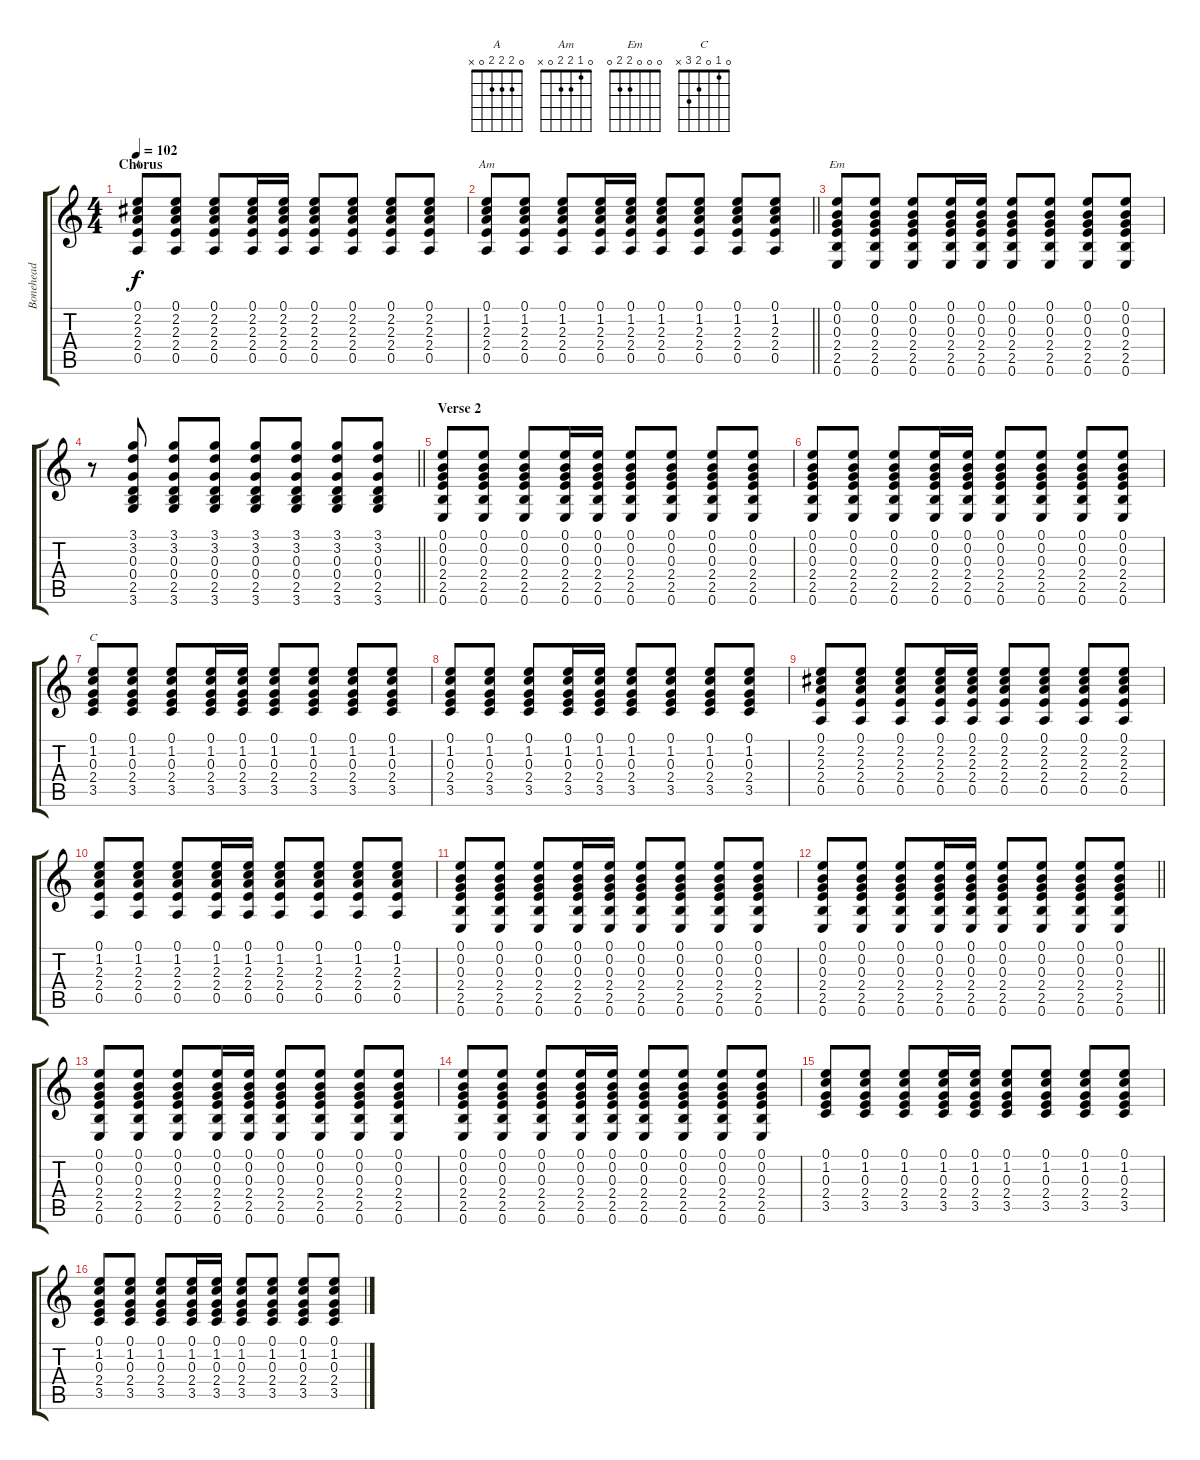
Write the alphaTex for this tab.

\track ("Bonehead" "Bonehead") {instrument distortionguitar}
\staff {score tabs}
\tuning (E4 B3 G3 D3 A2 E2) {hide}
\chord ("A" 0 2 2 2 0 x)
\chord ("Am" 0 1 2 2 0 x)
\chord ("Em" 0 0 0 2 2 0)
\chord ("C" 0 1 0 2 3 x)
\ts (4 4)
\section ("" "Chorus")
\tempo 102
\clef g2
\ks c
(0.1 2.2 2.3 2.4 0.5).8{ch "A" dy f} (0.1 2.2 2.3 2.4 0.5).8 (0.1 2.2 2.3 2.4 0.5).8 (0.1 2.2 2.3 2.4 0.5).16 (0.1 2.2 2.3 2.4 0.5).16 (0.1 2.2 2.3 2.4 0.5).8 (0.1 2.2 2.3 2.4 0.5).8 (0.1 2.2 2.3 2.4 0.5).8 (0.1 2.2 2.3 2.4 0.5).8 |
\barLineRight lightlight
(0.1 1.2 2.3 2.4 0.5).8{ch "Am"} (0.1 1.2 2.3 2.4 0.5).8 (0.1 1.2 2.3 2.4 0.5).8 (0.1 1.2 2.3 2.4 0.5).16 (0.1 1.2 2.3 2.4 0.5).16 (0.1 1.2 2.3 2.4 0.5).8 (0.1 1.2 2.3 2.4 0.5).8 (0.1 1.2 2.3 2.4 0.5).8 (0.1 1.2 2.3 2.4 0.5).8 |
(0.1 0.2 0.3 2.4 2.5 0.6).8{ch "Em"} (0.1 0.2 0.3 2.4 2.5 0.6).8 (0.1 0.2 0.3 2.4 2.5 0.6).8 (0.1 0.2 0.3 2.4 2.5 0.6).16 (0.1 0.2 0.3 2.4 2.5 0.6).16 (0.1 0.2 0.3 2.4 2.5 0.6).8 (0.1 0.2 0.3 2.4 2.5 0.6).8 (0.1 0.2 0.3 2.4 2.5 0.6).8 (0.1 0.2 0.3 2.4 2.5 0.6).8 |
\barLineRight lightlight
r.8 (3.1 3.2 0.3 0.4 2.5 3.6).8 (3.1 3.2 0.3 0.4 2.5 3.6).8 (3.1 3.2 0.3 0.4 2.5 3.6).8 (3.1 3.2 0.3 0.4 2.5 3.6).8 (3.1 3.2 0.3 0.4 2.5 3.6).8 (3.1 3.2 0.3 0.4 2.5 3.6).8 (3.1 3.2 0.3 0.4 2.5 3.6).8 |
\section ("" "Verse 2")
(0.1 0.2 0.3 2.4 2.5 0.6).8 (0.1 0.2 0.3 2.4 2.5 0.6).8 (0.1 0.2 0.3 2.4 2.5 0.6).8 (0.1 0.2 0.3 2.4 2.5 0.6).16 (0.1 0.2 0.3 2.4 2.5 0.6).16 (0.1 0.2 0.3 2.4 2.5 0.6).8 (0.1 0.2 0.3 2.4 2.5 0.6).8 (0.1 0.2 0.3 2.4 2.5 0.6).8 (0.1 0.2 0.3 2.4 2.5 0.6).8 |
(0.1 0.2 0.3 2.4 2.5 0.6).8 (0.1 0.2 0.3 2.4 2.5 0.6).8 (0.1 0.2 0.3 2.4 2.5 0.6).8 (0.1 0.2 0.3 2.4 2.5 0.6).16 (0.1 0.2 0.3 2.4 2.5 0.6).16 (0.1 0.2 0.3 2.4 2.5 0.6).8 (0.1 0.2 0.3 2.4 2.5 0.6).8 (0.1 0.2 0.3 2.4 2.5 0.6).8 (0.1 0.2 0.3 2.4 2.5 0.6).8 |
(0.1 1.2 0.3 2.4 3.5).8{ch "C"} (0.1 1.2 0.3 2.4 3.5).8 (0.1 1.2 0.3 2.4 3.5).8 (0.1 1.2 0.3 2.4 3.5).16 (0.1 1.2 0.3 2.4 3.5).16 (0.1 1.2 0.3 2.4 3.5).8 (0.1 1.2 0.3 2.4 3.5).8 (0.1 1.2 0.3 2.4 3.5).8 (0.1 1.2 0.3 2.4 3.5).8 |
(0.1 1.2 0.3 2.4 3.5).8 (0.1 1.2 0.3 2.4 3.5).8 (0.1 1.2 0.3 2.4 3.5).8 (0.1 1.2 0.3 2.4 3.5).16 (0.1 1.2 0.3 2.4 3.5).16 (0.1 1.2 0.3 2.4 3.5).8 (0.1 1.2 0.3 2.4 3.5).8 (0.1 1.2 0.3 2.4 3.5).8 (0.1 1.2 0.3 2.4 3.5).8 |
(0.1 2.2 2.3 2.4 0.5).8 (0.1 2.2 2.3 2.4 0.5).8 (0.1 2.2 2.3 2.4 0.5).8 (0.1 2.2 2.3 2.4 0.5).16 (0.1 2.2 2.3 2.4 0.5).16 (0.1 2.2 2.3 2.4 0.5).8 (0.1 2.2 2.3 2.4 0.5).8 (0.1 2.2 2.3 2.4 0.5).8 (0.1 2.2 2.3 2.4 0.5).8 |
(0.1 1.2 2.3 2.4 0.5).8 (0.1 1.2 2.3 2.4 0.5).8 (0.1 1.2 2.3 2.4 0.5).8 (0.1 1.2 2.3 2.4 0.5).16 (0.1 1.2 2.3 2.4 0.5).16 (0.1 1.2 2.3 2.4 0.5).8 (0.1 1.2 2.3 2.4 0.5).8 (0.1 1.2 2.3 2.4 0.5).8 (0.1 1.2 2.3 2.4 0.5).8 |
(0.1 0.2 0.3 2.4 2.5 0.6).8 (0.1 0.2 0.3 2.4 2.5 0.6).8 (0.1 0.2 0.3 2.4 2.5 0.6).8 (0.1 0.2 0.3 2.4 2.5 0.6).16 (0.1 0.2 0.3 2.4 2.5 0.6).16 (0.1 0.2 0.3 2.4 2.5 0.6).8 (0.1 0.2 0.3 2.4 2.5 0.6).8 (0.1 0.2 0.3 2.4 2.5 0.6).8 (0.1 0.2 0.3 2.4 2.5 0.6).8 |
\barLineRight lightlight
(0.1 0.2 0.3 2.4 2.5 0.6).8 (0.1 0.2 0.3 2.4 2.5 0.6).8 (0.1 0.2 0.3 2.4 2.5 0.6).8 (0.1 0.2 0.3 2.4 2.5 0.6).16 (0.1 0.2 0.3 2.4 2.5 0.6).16 (0.1 0.2 0.3 2.4 2.5 0.6).8 (0.1 0.2 0.3 2.4 2.5 0.6).8 (0.1 0.2 0.3 2.4 2.5 0.6).8 (0.1 0.2 0.3 2.4 2.5 0.6).8 |
(0.1 0.2 0.3 2.4 2.5 0.6).8 (0.1 0.2 0.3 2.4 2.5 0.6).8 (0.1 0.2 0.3 2.4 2.5 0.6).8 (0.1 0.2 0.3 2.4 2.5 0.6).16 (0.1 0.2 0.3 2.4 2.5 0.6).16 (0.1 0.2 0.3 2.4 2.5 0.6).8 (0.1 0.2 0.3 2.4 2.5 0.6).8 (0.1 0.2 0.3 2.4 2.5 0.6).8 (0.1 0.2 0.3 2.4 2.5 0.6).8 |
(0.1 0.2 0.3 2.4 2.5 0.6).8 (0.1 0.2 0.3 2.4 2.5 0.6).8 (0.1 0.2 0.3 2.4 2.5 0.6).8 (0.1 0.2 0.3 2.4 2.5 0.6).16 (0.1 0.2 0.3 2.4 2.5 0.6).16 (0.1 0.2 0.3 2.4 2.5 0.6).8 (0.1 0.2 0.3 2.4 2.5 0.6).8 (0.1 0.2 0.3 2.4 2.5 0.6).8 (0.1 0.2 0.3 2.4 2.5 0.6).8 |
(0.1 1.2 0.3 2.4 3.5).8 (0.1 1.2 0.3 2.4 3.5).8 (0.1 1.2 0.3 2.4 3.5).8 (0.1 1.2 0.3 2.4 3.5).16 (0.1 1.2 0.3 2.4 3.5).16 (0.1 1.2 0.3 2.4 3.5).8 (0.1 1.2 0.3 2.4 3.5).8 (0.1 1.2 0.3 2.4 3.5).8 (0.1 1.2 0.3 2.4 3.5).8 |
(0.1 1.2 0.3 2.4 3.5).8 (0.1 1.2 0.3 2.4 3.5).8 (0.1 1.2 0.3 2.4 3.5).8 (0.1 1.2 0.3 2.4 3.5).16 (0.1 1.2 0.3 2.4 3.5).16 (0.1 1.2 0.3 2.4 3.5).8 (0.1 1.2 0.3 2.4 3.5).8 (0.1 1.2 0.3 2.4 3.5).8 (0.1 1.2 0.3 2.4 3.5).8
